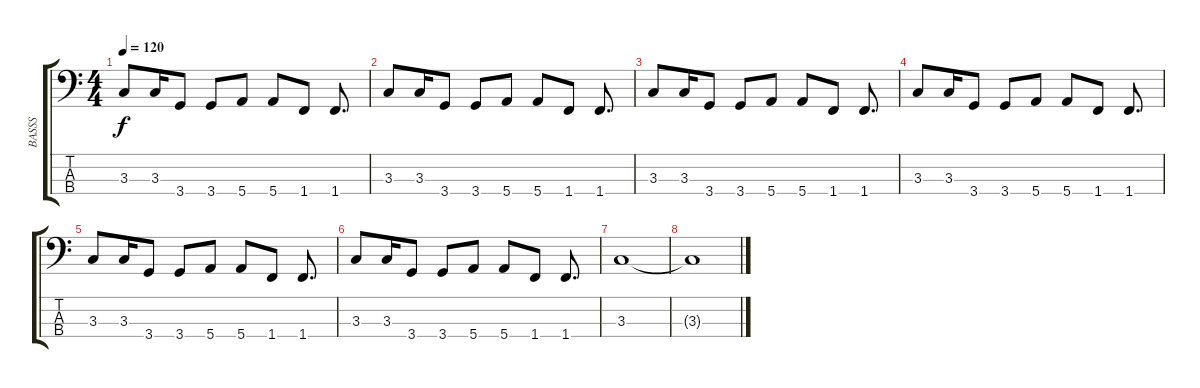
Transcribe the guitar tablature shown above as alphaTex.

\track ("BASSS" "BASSS") {instrument electricbassfinger}
\staff {score tabs}
\tuning (G2 D2 A1 E1) {hide}
\ts (4 4)
\tempo 120
\clef f4
\ks c
3.3.8{dy f} 3.3.16 3.4.8 3.4.8 5.4.8 5.4.8 1.4.8 1.4.8{d} |
3.3.8 3.3.16 3.4.8 3.4.8 5.4.8 5.4.8 1.4.8 1.4.8{d} |
3.3.8 3.3.16 3.4.8 3.4.8 5.4.8 5.4.8 1.4.8 1.4.8{d} |
3.3.8 3.3.16 3.4.8 3.4.8 5.4.8 5.4.8 1.4.8 1.4.8{d} |
3.3.8 3.3.16 3.4.8 3.4.8 5.4.8 5.4.8 1.4.8 1.4.8{d} |
3.3.8 3.3.16 3.4.8 3.4.8 5.4.8 5.4.8 1.4.8 1.4.8{d} |
3.3.1 |
3.3{t}.1
